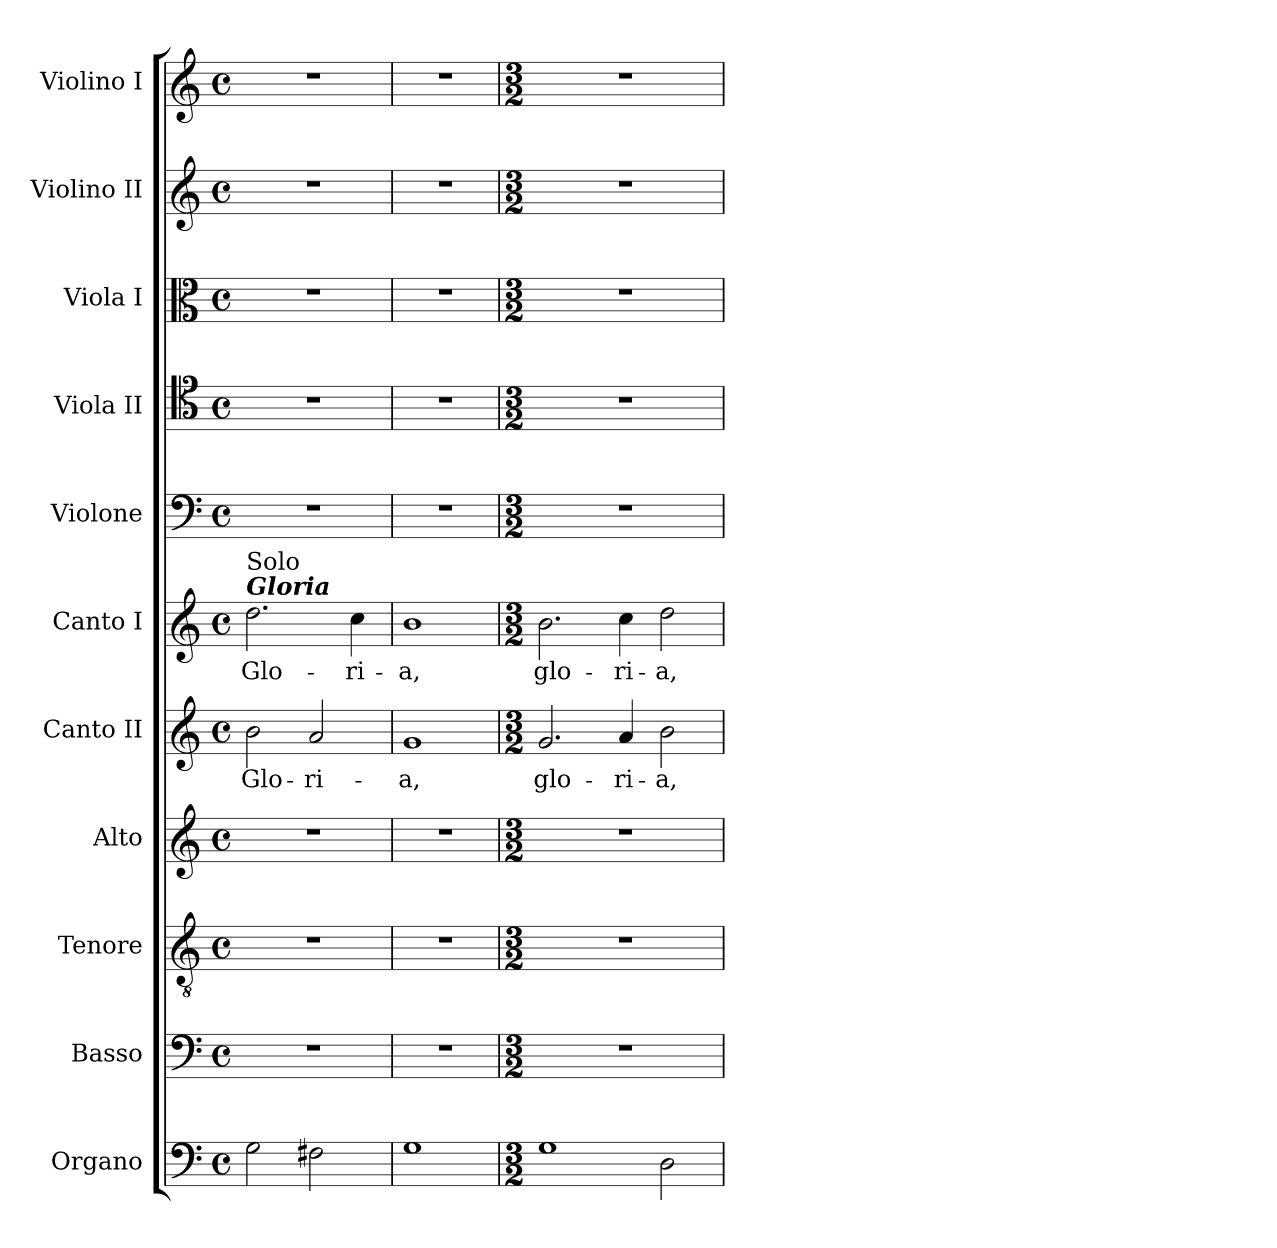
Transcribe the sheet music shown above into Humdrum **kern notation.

**kern	**kern	**kern	**kern	**kern	**text	**kern	**text	**kern	**kern	**kern	**kern	**kern
*part11	*part10	*part9	*part8	*part7	*part7	*part6	*part6	*part5	*part4	*part3	*part2	*part1
*staff11	*staff10	*staff9	*staff8	*staff7	*staff7	*staff6	*staff6	*staff5	*staff4	*staff3	*staff2	*staff1
*I"Organo	*I"Basso	*I"Tenore	*I"Alto	*I"Canto II	*	*I"Canto I	*	*I"Violone	*I"Viola II	*I"Viola I	*I"Violino II	*I"Violino I
*I'Org.	*I'B.	*I'T.	*I'A.	*I'C. II	*	*I'C. I	*	*I'Vne.	*I'Vla. II	*I'Vla. I	*I'Vl. II	*I'Vl. I
!!LO:PB:g=z
*clefF4	*clefF4	*clefGv2	*clefG2	*clefG2	*	*clefG2	*	*clefF4	*clefC4	*clefC3	*clefG2	*clefG2
*	*	*ITrd7c12	*	*	*	*	*	*	*	*	*	*
*k[]	*k[]	*k[]	*k[]	*k[]	*	*k[]	*	*k[]	*k[]	*k[]	*k[]	*k[]
*C:	*C:	*C:	*C:	*C:	*	*C:	*	*C:	*C:	*C:	*C:	*C:
*M4/4	*M4/4	*M4/4	*M4/4	*M4/4	*	*M4/4	*	*M4/4	*M4/4	*M4/4	*M4/4	*M4/4
*met(c)	*met(c)	*met(c)	*met(c)	*met(c)	*	*met(c)	*	*met(c)	*met(c)	*met(c)	*met(c)	*met(c)
=1	=1	=1	=1	=1	=1	=1	=1	=1	=1	=1	=1	=1
!	!	!	!	!	!LO:LY:b:color=#000000	!	!	!	!	!	!	!
!	!	!	!	!	!	!LO:TX:a:Bi:t=Gloria	!	!	!	!	!	!
!	!	!	!	!	!	!LO:TX:a:t=Solo	!	!	!	!	!	!
!	!	!	!	!	!	!	!LO:LY:b:color=#000000	!	!	!	!	!
2Gi\	1r	1r	1r	2bi\	Glo-	2.ddi\	Glo-	1r	1r	1r	1r	1r
!	!	!	!	!	!LO:LY:b:color=#000000	!	!	!	!	!	!	!
2F#Xi\	.	.	.	2ai/	-ri-	.	.	.	.	.	.	.
!	!	!	!	!	!	!	!LO:LY:b:color=#000000	!	!	!	!	!
.	.	.	.	.	.	4cci\	-ri-	.	.	.	.	.
=2	=2	=2	=2	=2	=2	=2	=2	=2	=2	=2	=2	=2
!	!	!	!	!	!LO:LY:b:color=#000000	!	!	!	!	!	!	!
!	!	!	!	!	!	!	!LO:LY:b:color=#000000	!	!	!	!	!
1Gi	1r	1r	1r	1gi	-a,	1bi	-a,	1r	1r	1r	1r	1r
=3	=3	=3	=3	=3	=3	=3	=3	=3	=3	=3	=3	=3
*M3/2	*M3/2	*M3/2	*M3/2	*M3/2	*	*M3/2	*	*M3/2	*M3/2	*M3/2	*M3/2	*M3/2
!	!LO:N:vis=1	!LO:N:vis=1	!LO:N:vis=1	!	!	!	!	!	!	!	!	!
!	!	!	!	!	!LO:LY:b:color=#000000	!	!	!	!	!	!	!
!	!	!	!	!	!	!	!LO:LY:b:color=#000000	!LO:N:vis=1	!LO:N:vis=1	!LO:N:vis=1	!LO:N:vis=1	!LO:N:vis=1
1Gi	1.r	1.r	1.r	2.gi/	glo-	2.bi\	glo-	1.r	1.r	1.r	1.r	1.r
!	!	!	!	!	!LO:LY:b:color=#000000	!	!	!	!	!	!	!
!	!	!	!	!	!	!	!LO:LY:b:color=#000000	!	!	!	!	!
.	.	.	.	4ai/	-ri-	4cci\	-ri-	.	.	.	.	.
!	!	!	!	!	!LO:LY:b:color=#000000	!	!	!	!	!	!	!
!	!	!	!	!	!	!	!LO:LY:b:color=#000000	!	!	!	!	!
2Di\	.	.	.	2bi\	-a,	2ddi\	-a,	.	.	.	.	.
=	=	=	=	=	=	=	=	=	=	=	=	=
*-	*-	*-	*-	*-	*-	*-	*-	*-	*-	*-	*-	*-
